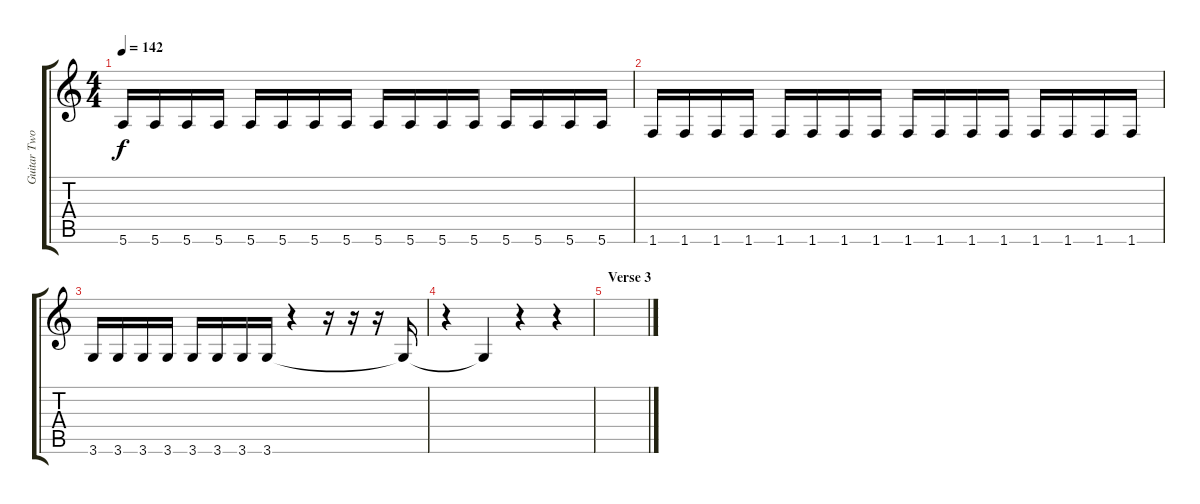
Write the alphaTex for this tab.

\track ("Guitar Two" "Guitar Two") {instrument overdrivenguitar}
\staff {score tabs}
\tuning (E4 B3 G3 D3 A2 E2) {hide}
\ts (4 4)
\tempo 142
\clef g2
\ks c
5.6.16{dy f} 5.6.16 5.6.16 5.6.16 5.6.16 5.6.16 5.6.16 5.6.16 5.6.16 5.6.16 5.6.16 5.6.16 5.6.16 5.6.16 5.6.16 5.6.16 |
1.6.16 1.6.16 1.6.16 1.6.16 1.6.16 1.6.16 1.6.16 1.6.16 1.6.16 1.6.16 1.6.16 1.6.16 1.6.16 1.6.16 1.6.16 1.6.16 |
3.6.16 3.6.16 3.6.16 3.6.16 3.6.16 3.6.16 3.6.16 3.6.16 r.4 r.16 r.16 r.16 3.6{t}.16 |
r.4 3.6{t}.4 r.4 r.4 |
\section ("" "Verse 3")
